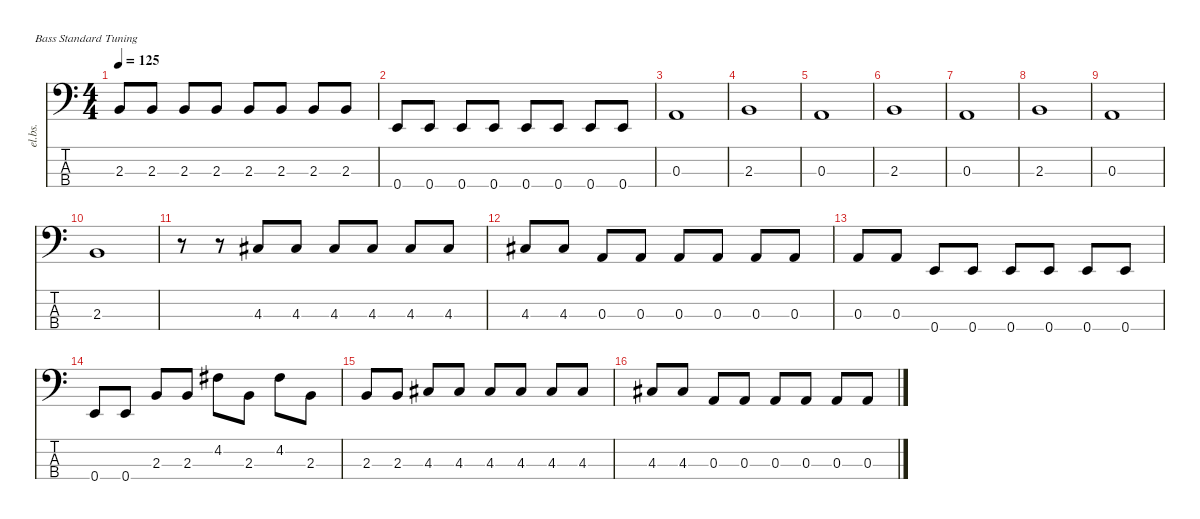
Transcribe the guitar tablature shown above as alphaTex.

\defaultSystemsLayout 4
\hideDynamics
\bracketExtendMode nobrackets
\otherSystemsTrackNameOrientation horizontal
\track ("Electric Bass" "el.bs.") {instrument electricbassfinger}
\staff {score tabs}
\tuning (G2 D2 A1 E1)
\ts (4 4)
\tempo 125
\clef f4
\ks c
2.3.8{dy mf} 2.3.8 2.3.8 2.3.8 2.3.8 2.3.8 2.3.8 2.3.8 |
0.4.8 0.4.8 0.4.8 0.4.8 0.4.8 0.4.8 0.4.8 0.4.8 |
0.3.1 |
2.3.1 |
0.3.1 |
2.3.1 |
0.3.1 |
2.3.1 |
0.3.1 |
2.3.1 |
r.8 r.8 4.3.8 4.3.8 4.3.8 4.3.8 4.3.8 4.3.8 |
4.3.8 4.3.8 0.3.8 0.3.8 0.3.8 0.3.8 0.3.8 0.3.8 |
0.3.8 0.3.8 0.4.8 0.4.8 0.4.8 0.4.8 0.4.8 0.4.8 |
0.4.8 0.4.8 2.3.8 2.3.8 4.2.8 2.3.8 4.2.8 2.3.8 |
2.3.8 2.3.8 4.3.8 4.3.8 4.3.8 4.3.8 4.3.8 4.3.8 |
4.3.8 4.3.8 0.3.8 0.3.8 0.3.8 0.3.8 0.3.8 0.3.8
